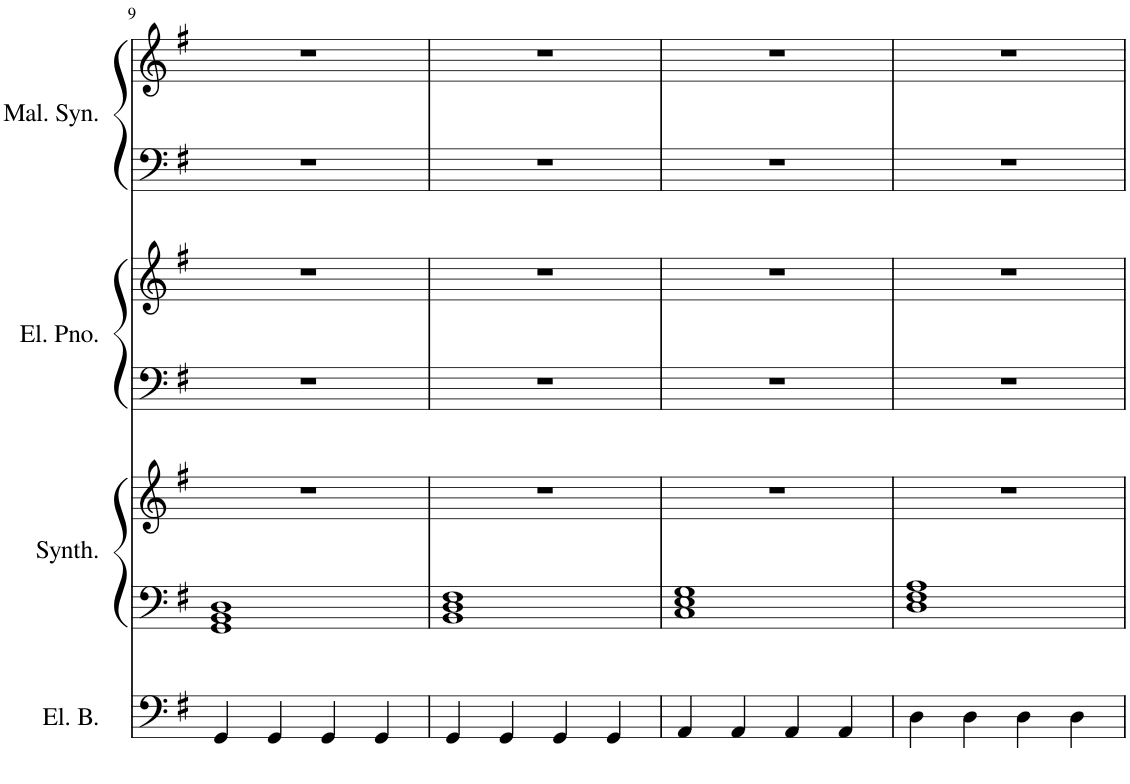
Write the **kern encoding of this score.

**kern	**kern	**kern	**kern	**kern	**kern	**kern
*part4	*part3	*part3	*part2	*part2	*part1	*part1
*staff7	*staff6	*staff5	*staff4	*staff3	*staff2	*staff1
*I"エレキベース	*I"メタリック シンセサイザー	*	*I"エレクトリックピアノ	*	*I"マレット シンセサイザー	*
!!LO:PB:g=z
*clefF4	*clefF4	*clefG2	*clefF4	*clefG2	*clefF4	*clefG2
*Trd7c12	*	*	*	*	*	*
*k[f#]	*k[f#]	*k[f#]	*k[f#]	*k[f#]	*k[f#]	*k[f#]
*M4/4	*M4/4	*M4/4	*M4/4	*M4/4	*M4/4	*M4/4
=9	=9	=9	=9	=9	=9	=9
4GG/	1GG 1BB 1D	1r	1r	1r	1r	1r
4GG/	.	.	.	.	.	.
4GG/	.	.	.	.	.	.
4GG/	.	.	.	.	.	.
=10	=10	=10	=10	=10	=10	=10
4GG/	1BB 1D 1F#	1r	1r	1r	1r	1r
4GG/	.	.	.	.	.	.
4GG/	.	.	.	.	.	.
4GG/	.	.	.	.	.	.
=11	=11	=11	=11	=11	=11	=11
4AA/	1C 1E 1G	1r	1r	1r	1r	1r
4AA/	.	.	.	.	.	.
4AA/	.	.	.	.	.	.
4AA/	.	.	.	.	.	.
=12	=12	=12	=12	=12	=12	=12
4D\	1D 1F# 1A	1r	1r	1r	1r	1r
4D\	.	.	.	.	.	.
4D\	.	.	.	.	.	.
4D\	.	.	.	.	.	.
=	=	=	=	=	=	=
*-	*-	*-	*-	*-	*-	*-
